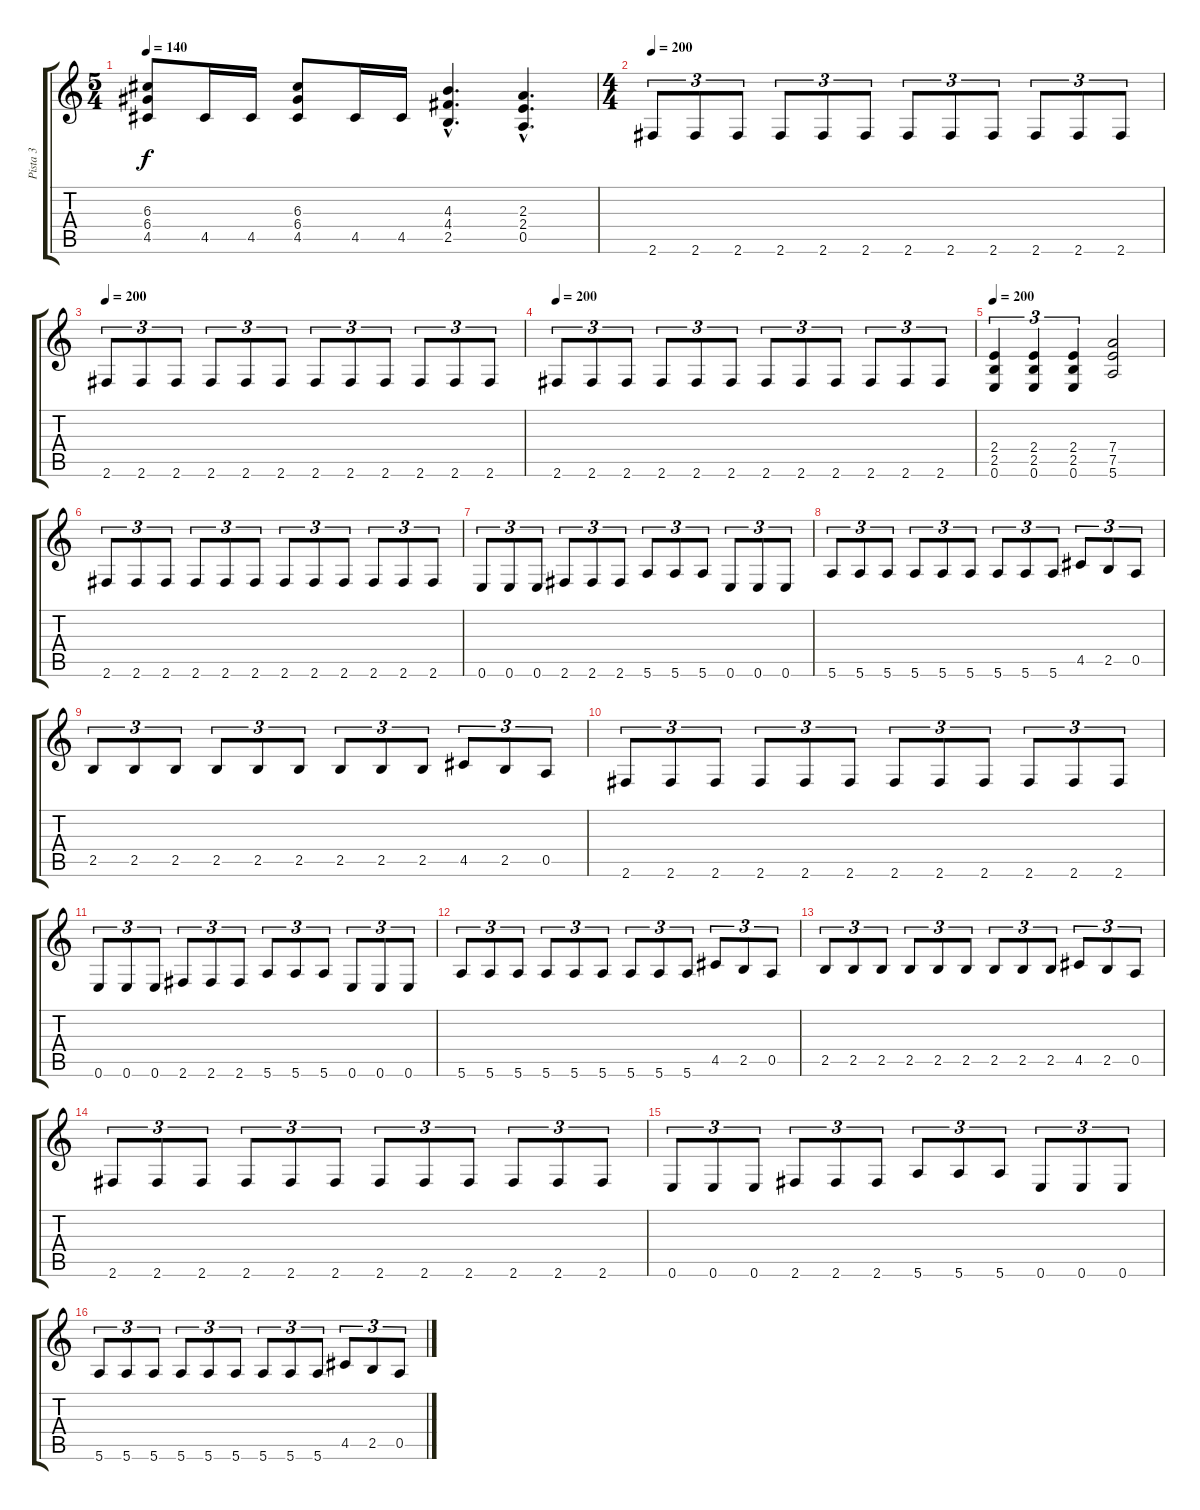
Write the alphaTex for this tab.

\track ("Pista 3" "Pista 3") {instrument overdrivenguitar}
\staff {score tabs}
\tuning (E4 B3 G3 D3 A2 E2) {hide}
\ts (5 4)
\tempo 140
\clef g2
\ks c
(6.3 6.4 4.5).8{dy f} 4.5.16 4.5.16 (6.3 6.4 4.5).8 4.5.16 4.5.16 (4.3{hac} 4.4{hac} 2.5{hac}).4{d} (2.3{hac} 2.4{hac} 0.5{hac}).4{d} |
\ts (4 4)
\tempo 200
2.6.8{tu (3 2)} 2.6.8{tu (3 2)} 2.6.8{tu (3 2)} 2.6.8{tu (3 2)} 2.6.8{tu (3 2)} 2.6.8{tu (3 2)} 2.6.8{tu (3 2)} 2.6.8{tu (3 2)} 2.6.8{tu (3 2)} 2.6.8{tu (3 2)} 2.6.8{tu (3 2)} 2.6.8{tu (3 2)} |
\tempo 200
2.6.8{tu (3 2)} 2.6.8{tu (3 2)} 2.6.8{tu (3 2)} 2.6.8{tu (3 2)} 2.6.8{tu (3 2)} 2.6.8{tu (3 2)} 2.6.8{tu (3 2)} 2.6.8{tu (3 2)} 2.6.8{tu (3 2)} 2.6.8{tu (3 2)} 2.6.8{tu (3 2)} 2.6.8{tu (3 2)} |
\tempo 200
2.6.8{tu (3 2)} 2.6.8{tu (3 2)} 2.6.8{tu (3 2)} 2.6.8{tu (3 2)} 2.6.8{tu (3 2)} 2.6.8{tu (3 2)} 2.6.8{tu (3 2)} 2.6.8{tu (3 2)} 2.6.8{tu (3 2)} 2.6.8{tu (3 2)} 2.6.8{tu (3 2)} 2.6.8{tu (3 2)} |
\tempo 200
(2.4 2.5 0.6).4{tu (3 2)} (2.4 2.5 0.6).4{tu (3 2)} (2.4 2.5 0.6).4{tu (3 2)} (7.4 7.5 5.6).2 |
2.6.8{tu (3 2)} 2.6.8{tu (3 2)} 2.6.8{tu (3 2)} 2.6.8{tu (3 2)} 2.6.8{tu (3 2)} 2.6.8{tu (3 2)} 2.6.8{tu (3 2)} 2.6.8{tu (3 2)} 2.6.8{tu (3 2)} 2.6.8{tu (3 2)} 2.6.8{tu (3 2)} 2.6.8{tu (3 2)} |
0.6.8{tu (3 2)} 0.6.8{tu (3 2)} 0.6.8{tu (3 2)} 2.6.8{tu (3 2)} 2.6.8{tu (3 2)} 2.6.8{tu (3 2)} 5.6.8{tu (3 2)} 5.6.8{tu (3 2)} 5.6.8{tu (3 2)} 0.6.8{tu (3 2)} 0.6.8{tu (3 2)} 0.6.8{tu (3 2)} |
5.6.8{tu (3 2)} 5.6.8{tu (3 2)} 5.6.8{tu (3 2)} 5.6.8{tu (3 2)} 5.6.8{tu (3 2)} 5.6.8{tu (3 2)} 5.6.8{tu (3 2)} 5.6.8{tu (3 2)} 5.6.8{tu (3 2)} 4.5.8{tu (3 2)} 2.5.8{tu (3 2)} 0.5.8{tu (3 2)} |
2.5.8{tu (3 2)} 2.5.8{tu (3 2)} 2.5.8{tu (3 2)} 2.5.8{tu (3 2)} 2.5.8{tu (3 2)} 2.5.8{tu (3 2)} 2.5.8{tu (3 2)} 2.5.8{tu (3 2)} 2.5.8{tu (3 2)} 4.5.8{tu (3 2)} 2.5.8{tu (3 2)} 0.5.8{tu (3 2)} |
2.6.8{tu (3 2)} 2.6.8{tu (3 2)} 2.6.8{tu (3 2)} 2.6.8{tu (3 2)} 2.6.8{tu (3 2)} 2.6.8{tu (3 2)} 2.6.8{tu (3 2)} 2.6.8{tu (3 2)} 2.6.8{tu (3 2)} 2.6.8{tu (3 2)} 2.6.8{tu (3 2)} 2.6.8{tu (3 2)} |
0.6.8{tu (3 2)} 0.6.8{tu (3 2)} 0.6.8{tu (3 2)} 2.6.8{tu (3 2)} 2.6.8{tu (3 2)} 2.6.8{tu (3 2)} 5.6.8{tu (3 2)} 5.6.8{tu (3 2)} 5.6.8{tu (3 2)} 0.6.8{tu (3 2)} 0.6.8{tu (3 2)} 0.6.8{tu (3 2)} |
5.6.8{tu (3 2)} 5.6.8{tu (3 2)} 5.6.8{tu (3 2)} 5.6.8{tu (3 2)} 5.6.8{tu (3 2)} 5.6.8{tu (3 2)} 5.6.8{tu (3 2)} 5.6.8{tu (3 2)} 5.6.8{tu (3 2)} 4.5.8{tu (3 2)} 2.5.8{tu (3 2)} 0.5.8{tu (3 2)} |
2.5.8{tu (3 2)} 2.5.8{tu (3 2)} 2.5.8{tu (3 2)} 2.5.8{tu (3 2)} 2.5.8{tu (3 2)} 2.5.8{tu (3 2)} 2.5.8{tu (3 2)} 2.5.8{tu (3 2)} 2.5.8{tu (3 2)} 4.5.8{tu (3 2)} 2.5.8{tu (3 2)} 0.5.8{tu (3 2)} |
2.6.8{tu (3 2)} 2.6.8{tu (3 2)} 2.6.8{tu (3 2)} 2.6.8{tu (3 2)} 2.6.8{tu (3 2)} 2.6.8{tu (3 2)} 2.6.8{tu (3 2)} 2.6.8{tu (3 2)} 2.6.8{tu (3 2)} 2.6.8{tu (3 2)} 2.6.8{tu (3 2)} 2.6.8{tu (3 2)} |
0.6.8{tu (3 2)} 0.6.8{tu (3 2)} 0.6.8{tu (3 2)} 2.6.8{tu (3 2)} 2.6.8{tu (3 2)} 2.6.8{tu (3 2)} 5.6.8{tu (3 2)} 5.6.8{tu (3 2)} 5.6.8{tu (3 2)} 0.6.8{tu (3 2)} 0.6.8{tu (3 2)} 0.6.8{tu (3 2)} |
5.6.8{tu (3 2)} 5.6.8{tu (3 2)} 5.6.8{tu (3 2)} 5.6.8{tu (3 2)} 5.6.8{tu (3 2)} 5.6.8{tu (3 2)} 5.6.8{tu (3 2)} 5.6.8{tu (3 2)} 5.6.8{tu (3 2)} 4.5.8{tu (3 2)} 2.5.8{tu (3 2)} 0.5.8{tu (3 2)}
